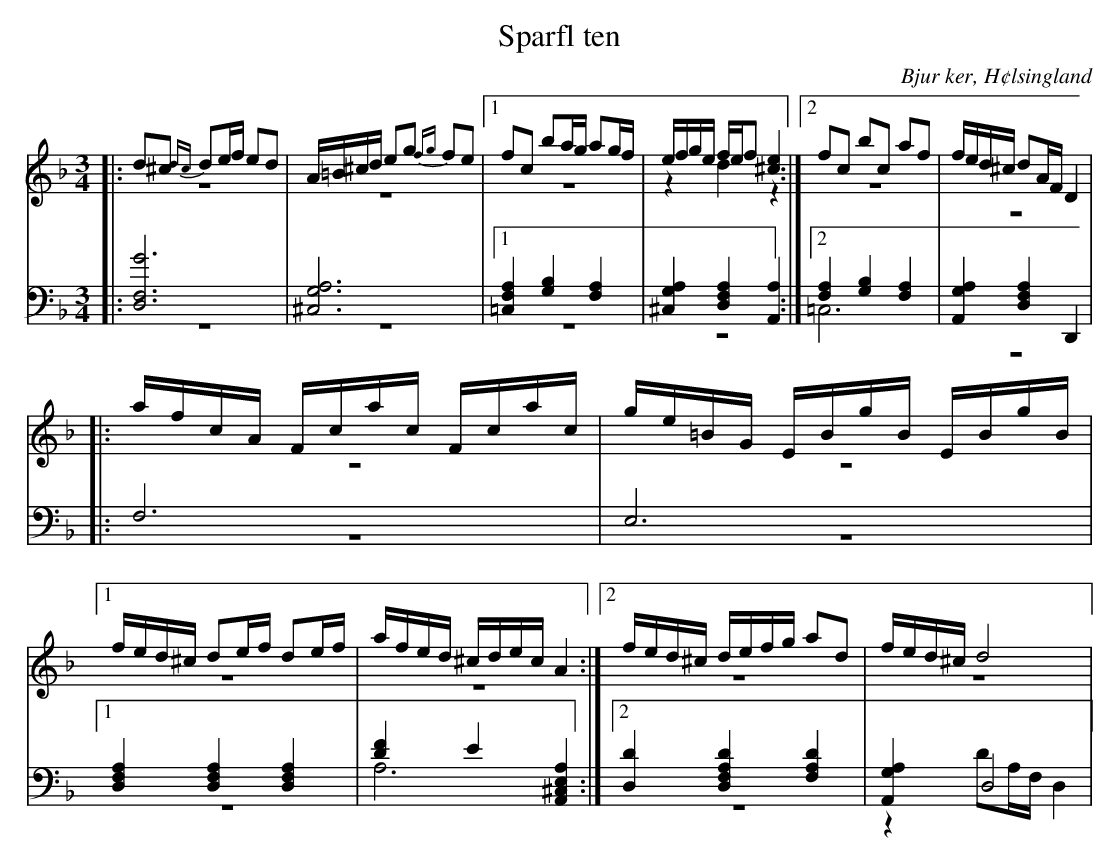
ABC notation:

X:1
T: Sparfl ten
O: Bjur ker, H¢lsingland
M: 3/4
L: 1/8
K: Dm
V:1
V:2 merge
V:3
V:4 merge
V:1
|:d^c {dc}de/f/ ed|A/=B/^c/d/ eg {fg}fe|1 fc ba/g/ ag/f/| e/f/g/e/ f/e/f [^c2e2]:|2 fc bc af|f/e/d/^c/ dA/F/ D2|
|:a/f/c/A/  F/c/a/c/ F/c/a/c/|g/e/=B/G/  E/B/g/B/  E/B/g/B/|1 f/e/d/^c/ de/f/ de/f/|a/f/e/d/ ^c/d/e/c/ A2:|2 f/e/d/^c/ d/e/f/g/ ad|f/e/d/^c/ d4|
V:2
|:z6|z6|1 z6|z2 d2 z2:|2 z6|z6|
|:z6|z6|1 z6|z6:|2 z6|z6|
V:3 clef=bass
|:[D,6F,6G6]|[^C,6G,6A,6]|1 [=C,2F,2A,2] [G,2B,2] [F,2A,2]|[^C,2G,2A,2] [D,2F,2A,2] [A,,2A,2]:|2 [F,2A,2] [G,2B,2] [F,2A,2]|[A,,2G,2A,2] [D,2F,2A,2] D,,2|
|:F,6|E,6|1 [D,2F,2A,2] [D,2F,2A,2] [D,2F,2A,2]|[D2F2] E2 [A,,2^C,2E,2A,2]:|2 [D,2D2] [D,2F,2A,2D2] [F,2A,2D2]|[A,,2G,2A,2] D,4|
V:4 clef=bass
|:z6|z6|1 z6|z6:|2 =C,6|z6|
|:z6|z6|1 z6|A,6:|2 z6|z2 DA,/F,/ D,2|
